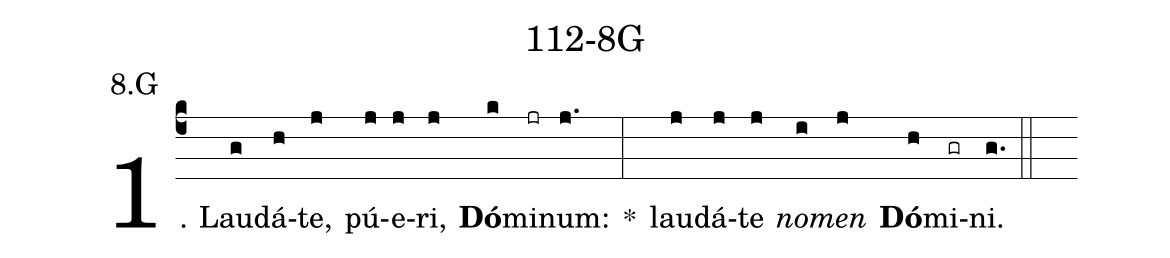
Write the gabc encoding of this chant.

name: 112-8G;
annotation: 8.G;
%%
(c4)1. Lau(g)dá(h)te,(j) pú(j)e(j)ri,(j) <b>Dó</b>(k)mi(jr)num:(j.) *(:) lau(j)dá(j)te(j) <i>no</i>(i)<i>men</i>(j) <b>Dó</b>(h)mi(gr)ni.(g.) (::)
